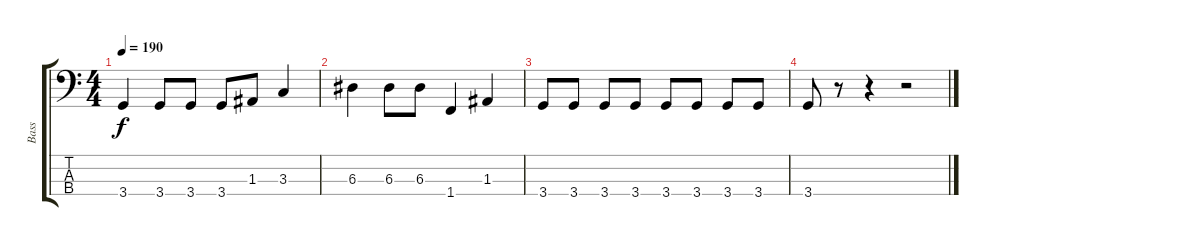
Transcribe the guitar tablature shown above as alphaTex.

\track ("Bass" "Bass") {instrument electricbasspick}
\staff {score tabs}
\tuning (G2 D2 A1 E1) {hide}
\ts (4 4)
\tempo 190
\clef f4
\ks c
3.4.4{dy f} 3.4.8 3.4.8 3.4.8 1.3.8 3.3.4 |
6.3.4 6.3.8 6.3.8 1.4.4 1.3.4 |
3.4.8 3.4.8 3.4.8 3.4.8 3.4.8 3.4.8 3.4.8 3.4.8 |
3.4.8 r.8 r.4 r.2
